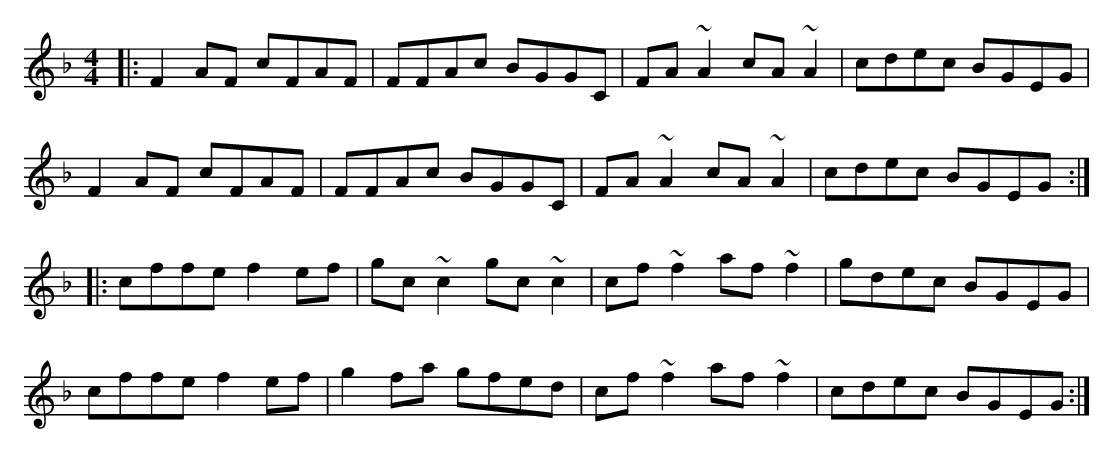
X:1
M:4/4
K:F
|:F2AF cFAF|FFAc BGGC|FA~A2 cA~A2|cdec BGEG|
F2AF cFAF|FFAc BGGC|FA~A2 cA~A2|cdec BGEG:|
|:cffe f2ef|gc~c2 gc~c2|cf~f2 af~f2|gdec BGEG|
cffe f2ef|g2fa gfed|cf~f2 af~f2|cdec BGEG:|
